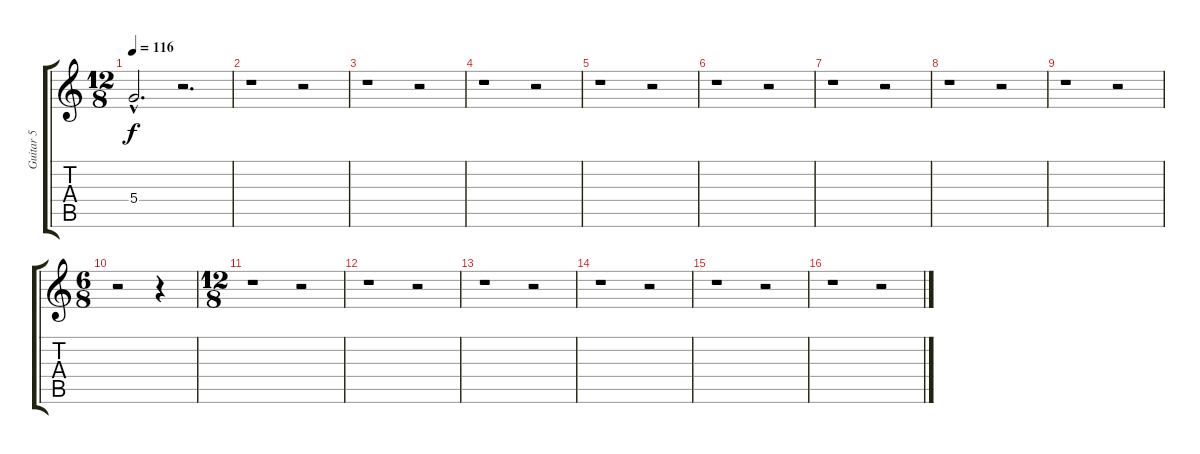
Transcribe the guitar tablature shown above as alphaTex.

\track ("Guitar 5" "Guitar 5") {instrument electricguitarclean}
\staff {score tabs}
\tuning (E4 B3 G3 D3 A2 E2) {hide}
\ts (12 8)
\tempo 116
\clef g2
\ks c
5.4{hac t}.2{d dy f} r.2{d} |
r.1 r.2 |
r.1 r.2 |
r.1 r.2 |
r.1 r.2 |
r.1 r.2 |
r.1 r.2 |
r.1 r.2 |
r.1 r.2 |
\ts (6 8)
r.2 r.4 |
\ts (12 8)
r.1 r.2 |
r.1 r.2 |
r.1 r.2 |
r.1 r.2 |
r.1 r.2 |
r.1 r.2
